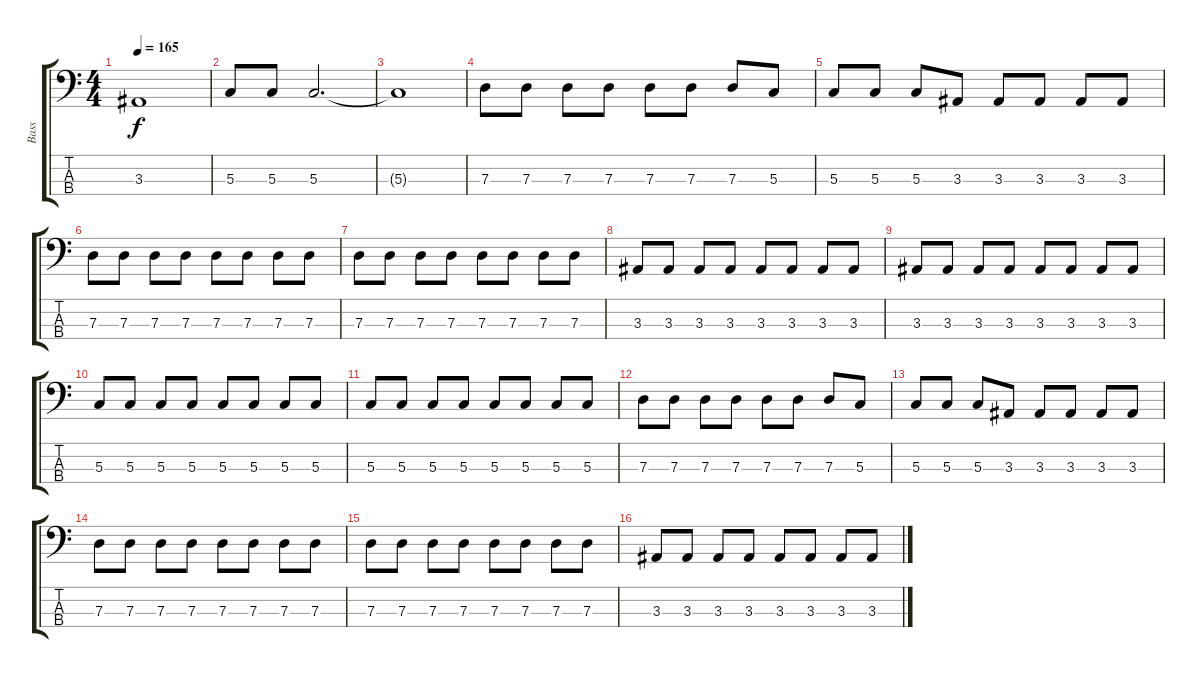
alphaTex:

\track ("Bass" "Bass") {instrument electricbasspick}
\staff {score tabs}
\tuning (F2 C2 G1 D1) {hide}
\ts (4 4)
\tempo 165
\clef f4
\ks c
3.3{t}.1{dy f} |
5.3.8 5.3.8 5.3.2{d} |
5.3{t}.1 |
7.3.8 7.3.8 7.3.8 7.3.8 7.3.8 7.3.8 7.3.8 5.3.8 |
5.3.8 5.3.8 5.3.8 3.3.8 3.3.8 3.3.8 3.3.8 3.3.8 |
7.3.8 7.3.8 7.3.8 7.3.8 7.3.8 7.3.8 7.3.8 7.3.8 |
7.3.8 7.3.8 7.3.8 7.3.8 7.3.8 7.3.8 7.3.8 7.3.8 |
3.3.8 3.3.8 3.3.8 3.3.8 3.3.8 3.3.8 3.3.8 3.3.8 |
3.3.8 3.3.8 3.3.8 3.3.8 3.3.8 3.3.8 3.3.8 3.3.8 |
5.3.8 5.3.8 5.3.8 5.3.8 5.3.8 5.3.8 5.3.8 5.3.8 |
5.3.8 5.3.8 5.3.8 5.3.8 5.3.8 5.3.8 5.3.8 5.3.8 |
7.3.8 7.3.8 7.3.8 7.3.8 7.3.8 7.3.8 7.3.8 5.3.8 |
5.3.8 5.3.8 5.3.8 3.3.8 3.3.8 3.3.8 3.3.8 3.3.8 |
7.3.8 7.3.8 7.3.8 7.3.8 7.3.8 7.3.8 7.3.8 7.3.8 |
7.3.8 7.3.8 7.3.8 7.3.8 7.3.8 7.3.8 7.3.8 7.3.8 |
3.3.8 3.3.8 3.3.8 3.3.8 3.3.8 3.3.8 3.3.8 3.3.8
